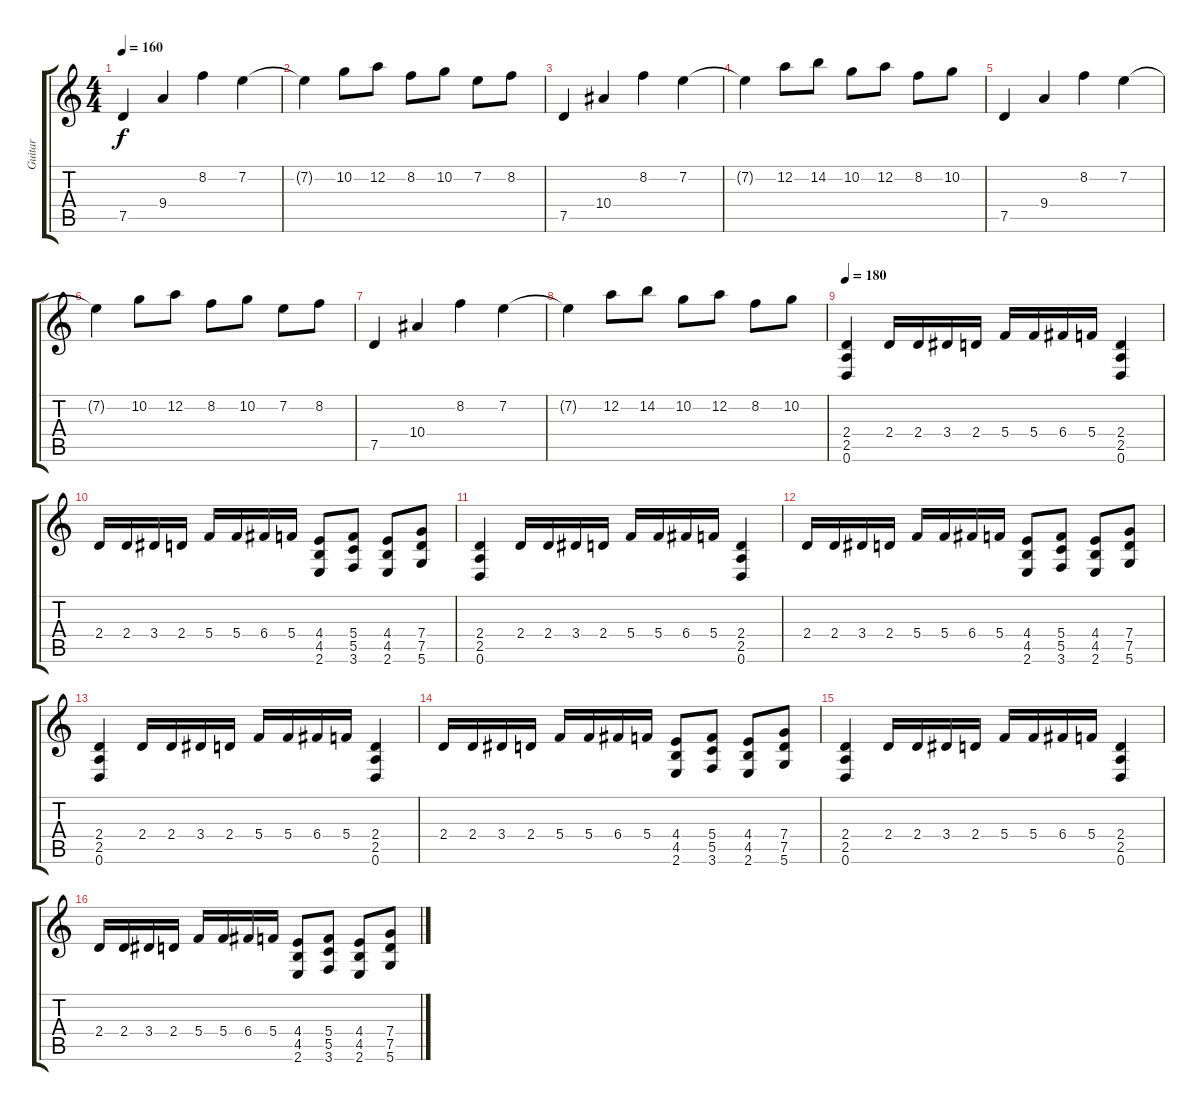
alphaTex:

\track ("Guitar" "Guitar") {instrument distortionguitar}
\staff {score tabs}
\tuning (D4 A3 F3 C3 G2 D2) {hide}
\ts (4 4)
\tempo 160
\clef g2
\ks c
7.5.4{dy f} 9.4.4 8.2.4 7.2.4 |
7.2{t}.4 10.2.8 12.2.8 8.2.8 10.2.8 7.2.8 8.2.8 |
7.5.4 10.4.4 8.2.4 7.2.4 |
7.2{t}.4 12.2.8 14.2.8 10.2.8 12.2.8 8.2.8 10.2.8 |
7.5.4 9.4.4 8.2.4 7.2.4 |
7.2{t}.4 10.2.8 12.2.8 8.2.8 10.2.8 7.2.8 8.2.8 |
7.5.4 10.4.4 8.2.4 7.2.4 |
7.2{t}.4 12.2.8 14.2.8 10.2.8 12.2.8 8.2.8 10.2.8 |
\tempo 180
(2.4 2.5 0.6).4 2.4.16 2.4.16 3.4.16 2.4.16 5.4.16 5.4.16 6.4.16 5.4.16 (2.4 2.5 0.6).4 |
2.4.16 2.4.16 3.4.16 2.4.16 5.4.16 5.4.16 6.4.16 5.4.16 (4.4 4.5 2.6).8 (5.4 5.5 3.6).8 (4.4 4.5 2.6).8 (7.4 7.5 5.6).8 |
(2.4 2.5 0.6).4 2.4.16 2.4.16 3.4.16 2.4.16 5.4.16 5.4.16 6.4.16 5.4.16 (2.4 2.5 0.6).4 |
2.4.16 2.4.16 3.4.16 2.4.16 5.4.16 5.4.16 6.4.16 5.4.16 (4.4 4.5 2.6).8 (5.4 5.5 3.6).8 (4.4 4.5 2.6).8 (7.4 7.5 5.6).8 |
(2.4 2.5 0.6).4 2.4.16 2.4.16 3.4.16 2.4.16 5.4.16 5.4.16 6.4.16 5.4.16 (2.4 2.5 0.6).4 |
2.4.16 2.4.16 3.4.16 2.4.16 5.4.16 5.4.16 6.4.16 5.4.16 (4.4 4.5 2.6).8 (5.4 5.5 3.6).8 (4.4 4.5 2.6).8 (7.4 7.5 5.6).8 |
(2.4 2.5 0.6).4 2.4.16 2.4.16 3.4.16 2.4.16 5.4.16 5.4.16 6.4.16 5.4.16 (2.4 2.5 0.6).4 |
2.4.16 2.4.16 3.4.16 2.4.16 5.4.16 5.4.16 6.4.16 5.4.16 (4.4 4.5 2.6).8 (5.4 5.5 3.6).8 (4.4 4.5 2.6).8 (7.4 7.5 5.6).8
